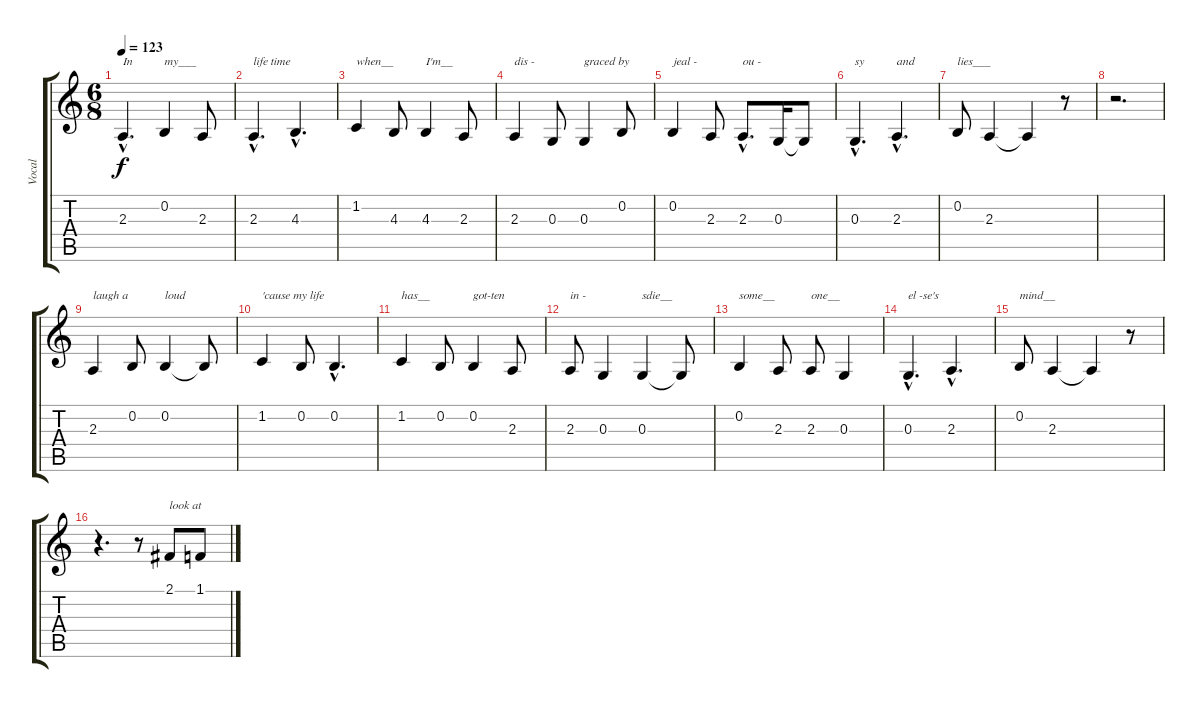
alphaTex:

\track ("Vocal" "Vocal") {instrument harmonica}
\staff {score tabs}
\tuning (E4 B3 G3 D3 A2 E2) {hide}
\ts (6 8)
\tempo 123
\clef g2
\ks c
2.3{hac}.4{d txt "In" dy f} 0.2.4{txt "my___"} 2.3.8 |
2.3{hac}.4{d txt "life time"} 4.3{hac}.4{d} |
1.2.4{txt "when__"} 4.3.8 4.3.4{txt "I'm__"} 2.3.8 |
2.3.4{txt "dis -"} 0.3.8 0.3.4{txt "graced by"} 0.2.8 |
0.2.4{txt "jeal -"} 2.3.8 2.3{hac}.8{d txt "ou -"} 0.3.16 0.3{t}.8 |
0.3{hac}.4{d txt "sy"} 2.3{hac}.4{d txt "and"} |
0.2.8{txt "lies___"} 2.3.4 2.3{t}.4 r.8 |
r.2{d} |
2.3.4{txt "laugh a"} 0.2.8 0.2.4{txt "loud"} 0.2{t}.8 |
1.2.4{txt "'cause my life"} 0.2.8 0.2{hac}.4{d} |
1.2.4{txt "has__"} 0.2.8 0.2.4{txt "got-ten"} 2.3.8 |
2.3.8{txt "in - "} 0.3.4 0.3.4{txt "sdie__"} 0.3{t}.8 |
0.2.4{txt "some__"} 2.3.8 2.3.8{txt "one__"} 0.3.4 |
0.3{hac}.4{d txt "el -se's"} 2.3{hac}.4{d} |
0.2.8{txt "mind__"} 2.3.4 2.3{t}.4 r.8 |
r.4{d} r.8 2.1.8{txt "look at"} 1.1.8
